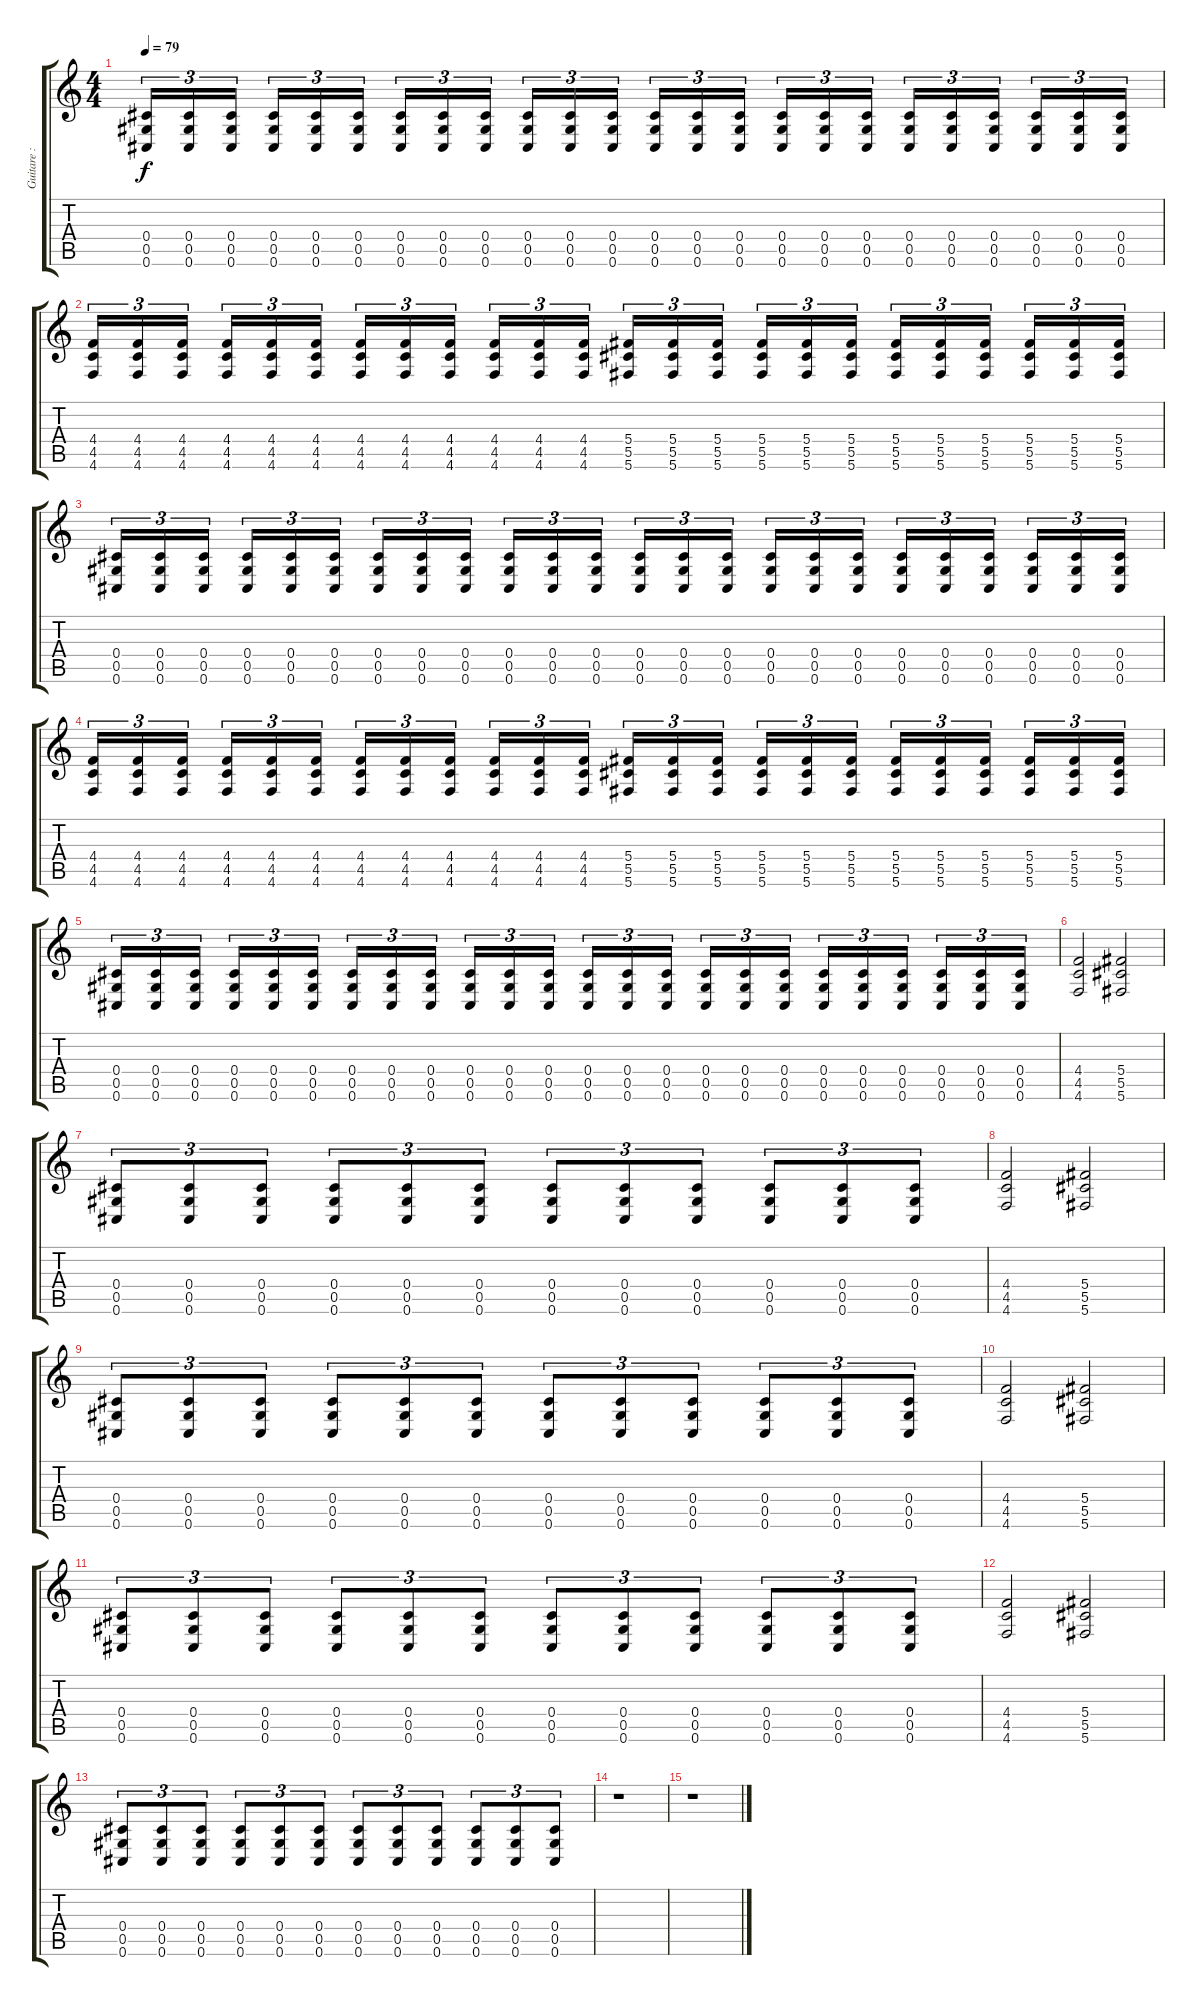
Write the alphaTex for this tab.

\track ("Guitare : Gros Sons" "Guitare : ") {instrument distortionguitar}
\staff {score tabs}
\tuning (Eb4 Bb3 Gb3 Db3 Ab2 Db2) {hide}
\ts (4 4)
\tempo 79
\clef g2
\ks c
(0.4 0.5 0.6).16{tu (3 2) dy f} (0.4 0.5 0.6).16{tu (3 2)} (0.4 0.5 0.6).16{tu (3 2)} (0.4 0.5 0.6).16{tu (3 2)} (0.4 0.5 0.6).16{tu (3 2)} (0.4 0.5 0.6).16{tu (3 2)} (0.4 0.5 0.6).16{tu (3 2)} (0.4 0.5 0.6).16{tu (3 2)} (0.4 0.5 0.6).16{tu (3 2)} (0.4 0.5 0.6).16{tu (3 2)} (0.4 0.5 0.6).16{tu (3 2)} (0.4 0.5 0.6).16{tu (3 2)} (0.4 0.5 0.6).16{tu (3 2)} (0.4 0.5 0.6).16{tu (3 2)} (0.4 0.5 0.6).16{tu (3 2)} (0.4 0.5 0.6).16{tu (3 2)} (0.4 0.5 0.6).16{tu (3 2)} (0.4 0.5 0.6).16{tu (3 2)} (0.4 0.5 0.6).16{tu (3 2)} (0.4 0.5 0.6).16{tu (3 2)} (0.4 0.5 0.6).16{tu (3 2)} (0.4 0.5 0.6).16{tu (3 2)} (0.4 0.5 0.6).16{tu (3 2)} (0.4 0.5 0.6).16{tu (3 2)} |
(4.4 4.5 4.6).16{tu (3 2)} (4.4 4.5 4.6).16{tu (3 2)} (4.4 4.5 4.6).16{tu (3 2)} (4.4 4.5 4.6).16{tu (3 2)} (4.4 4.5 4.6).16{tu (3 2)} (4.4 4.5 4.6).16{tu (3 2)} (4.4 4.5 4.6).16{tu (3 2)} (4.4 4.5 4.6).16{tu (3 2)} (4.4 4.5 4.6).16{tu (3 2)} (4.4 4.5 4.6).16{tu (3 2)} (4.4 4.5 4.6).16{tu (3 2)} (4.4 4.5 4.6).16{tu (3 2)} (5.4 5.5 5.6).16{tu (3 2)} (5.4 5.5 5.6).16{tu (3 2)} (5.4 5.5 5.6).16{tu (3 2)} (5.4 5.5 5.6).16{tu (3 2)} (5.4 5.5 5.6).16{tu (3 2)} (5.4 5.5 5.6).16{tu (3 2)} (5.4 5.5 5.6).16{tu (3 2)} (5.4 5.5 5.6).16{tu (3 2)} (5.4 5.5 5.6).16{tu (3 2)} (5.4 5.5 5.6).16{tu (3 2)} (5.4 5.5 5.6).16{tu (3 2)} (5.4 5.5 5.6).16{tu (3 2)} |
(0.4 0.5 0.6).16{tu (3 2)} (0.4 0.5 0.6).16{tu (3 2)} (0.4 0.5 0.6).16{tu (3 2)} (0.4 0.5 0.6).16{tu (3 2)} (0.4 0.5 0.6).16{tu (3 2)} (0.4 0.5 0.6).16{tu (3 2)} (0.4 0.5 0.6).16{tu (3 2)} (0.4 0.5 0.6).16{tu (3 2)} (0.4 0.5 0.6).16{tu (3 2)} (0.4 0.5 0.6).16{tu (3 2)} (0.4 0.5 0.6).16{tu (3 2)} (0.4 0.5 0.6).16{tu (3 2)} (0.4 0.5 0.6).16{tu (3 2)} (0.4 0.5 0.6).16{tu (3 2)} (0.4 0.5 0.6).16{tu (3 2)} (0.4 0.5 0.6).16{tu (3 2)} (0.4 0.5 0.6).16{tu (3 2)} (0.4 0.5 0.6).16{tu (3 2)} (0.4 0.5 0.6).16{tu (3 2)} (0.4 0.5 0.6).16{tu (3 2)} (0.4 0.5 0.6).16{tu (3 2)} (0.4 0.5 0.6).16{tu (3 2)} (0.4 0.5 0.6).16{tu (3 2)} (0.4 0.5 0.6).16{tu (3 2)} |
(4.4 4.5 4.6).16{tu (3 2)} (4.4 4.5 4.6).16{tu (3 2)} (4.4 4.5 4.6).16{tu (3 2)} (4.4 4.5 4.6).16{tu (3 2)} (4.4 4.5 4.6).16{tu (3 2)} (4.4 4.5 4.6).16{tu (3 2)} (4.4 4.5 4.6).16{tu (3 2)} (4.4 4.5 4.6).16{tu (3 2)} (4.4 4.5 4.6).16{tu (3 2)} (4.4 4.5 4.6).16{tu (3 2)} (4.4 4.5 4.6).16{tu (3 2)} (4.4 4.5 4.6).16{tu (3 2)} (5.4 5.5 5.6).16{tu (3 2)} (5.4 5.5 5.6).16{tu (3 2)} (5.4 5.5 5.6).16{tu (3 2)} (5.4 5.5 5.6).16{tu (3 2)} (5.4 5.5 5.6).16{tu (3 2)} (5.4 5.5 5.6).16{tu (3 2)} (5.4 5.5 5.6).16{tu (3 2)} (5.4 5.5 5.6).16{tu (3 2)} (5.4 5.5 5.6).16{tu (3 2)} (5.4 5.5 5.6).16{tu (3 2)} (5.4 5.5 5.6).16{tu (3 2)} (5.4 5.5 5.6).16{tu (3 2)} |
(0.4 0.5 0.6).16{tu (3 2)} (0.4 0.5 0.6).16{tu (3 2)} (0.4 0.5 0.6).16{tu (3 2)} (0.4 0.5 0.6).16{tu (3 2)} (0.4 0.5 0.6).16{tu (3 2)} (0.4 0.5 0.6).16{tu (3 2)} (0.4 0.5 0.6).16{tu (3 2)} (0.4 0.5 0.6).16{tu (3 2)} (0.4 0.5 0.6).16{tu (3 2)} (0.4 0.5 0.6).16{tu (3 2)} (0.4 0.5 0.6).16{tu (3 2)} (0.4 0.5 0.6).16{tu (3 2)} (0.4 0.5 0.6).16{tu (3 2)} (0.4 0.5 0.6).16{tu (3 2)} (0.4 0.5 0.6).16{tu (3 2)} (0.4 0.5 0.6).16{tu (3 2)} (0.4 0.5 0.6).16{tu (3 2)} (0.4 0.5 0.6).16{tu (3 2)} (0.4 0.5 0.6).16{tu (3 2)} (0.4 0.5 0.6).16{tu (3 2)} (0.4 0.5 0.6).16{tu (3 2)} (0.4 0.5 0.6).16{tu (3 2)} (0.4 0.5 0.6).16{tu (3 2)} (0.4 0.5 0.6).16{tu (3 2)} |
(4.4 4.5 4.6).2 (5.4 5.5 5.6).2 |
(0.4 0.5 0.6).8{tu (3 2)} (0.4 0.5 0.6).8{tu (3 2)} (0.4 0.5 0.6).8{tu (3 2)} (0.4 0.5 0.6).8{tu (3 2)} (0.4 0.5 0.6).8{tu (3 2)} (0.4 0.5 0.6).8{tu (3 2)} (0.4 0.5 0.6).8{tu (3 2)} (0.4 0.5 0.6).8{tu (3 2)} (0.4 0.5 0.6).8{tu (3 2)} (0.4 0.5 0.6).8{tu (3 2)} (0.4 0.5 0.6).8{tu (3 2)} (0.4 0.5 0.6).8{tu (3 2)} |
(4.4 4.5 4.6).2 (5.4 5.5 5.6).2 |
(0.4 0.5 0.6).8{tu (3 2)} (0.4 0.5 0.6).8{tu (3 2)} (0.4 0.5 0.6).8{tu (3 2)} (0.4 0.5 0.6).8{tu (3 2)} (0.4 0.5 0.6).8{tu (3 2)} (0.4 0.5 0.6).8{tu (3 2)} (0.4 0.5 0.6).8{tu (3 2)} (0.4 0.5 0.6).8{tu (3 2)} (0.4 0.5 0.6).8{tu (3 2)} (0.4 0.5 0.6).8{tu (3 2)} (0.4 0.5 0.6).8{tu (3 2)} (0.4 0.5 0.6).8{tu (3 2)} |
(4.4 4.5 4.6).2 (5.4 5.5 5.6).2 |
(0.4 0.5 0.6).8{tu (3 2)} (0.4 0.5 0.6).8{tu (3 2)} (0.4 0.5 0.6).8{tu (3 2)} (0.4 0.5 0.6).8{tu (3 2)} (0.4 0.5 0.6).8{tu (3 2)} (0.4 0.5 0.6).8{tu (3 2)} (0.4 0.5 0.6).8{tu (3 2)} (0.4 0.5 0.6).8{tu (3 2)} (0.4 0.5 0.6).8{tu (3 2)} (0.4 0.5 0.6).8{tu (3 2)} (0.4 0.5 0.6).8{tu (3 2)} (0.4 0.5 0.6).8{tu (3 2)} |
(4.4 4.5 4.6).2 (5.4 5.5 5.6).2 |
(0.4 0.5 0.6).8{tu (3 2)} (0.4 0.5 0.6).8{tu (3 2)} (0.4 0.5 0.6).8{tu (3 2)} (0.4 0.5 0.6).8{tu (3 2)} (0.4 0.5 0.6).8{tu (3 2)} (0.4 0.5 0.6).8{tu (3 2)} (0.4 0.5 0.6).8{tu (3 2)} (0.4 0.5 0.6).8{tu (3 2)} (0.4 0.5 0.6).8{tu (3 2)} (0.4 0.5 0.6).8{tu (3 2)} (0.4 0.5 0.6).8{tu (3 2)} (0.4 0.5 0.6).8{tu (3 2)} |
r.1 |
r.1
